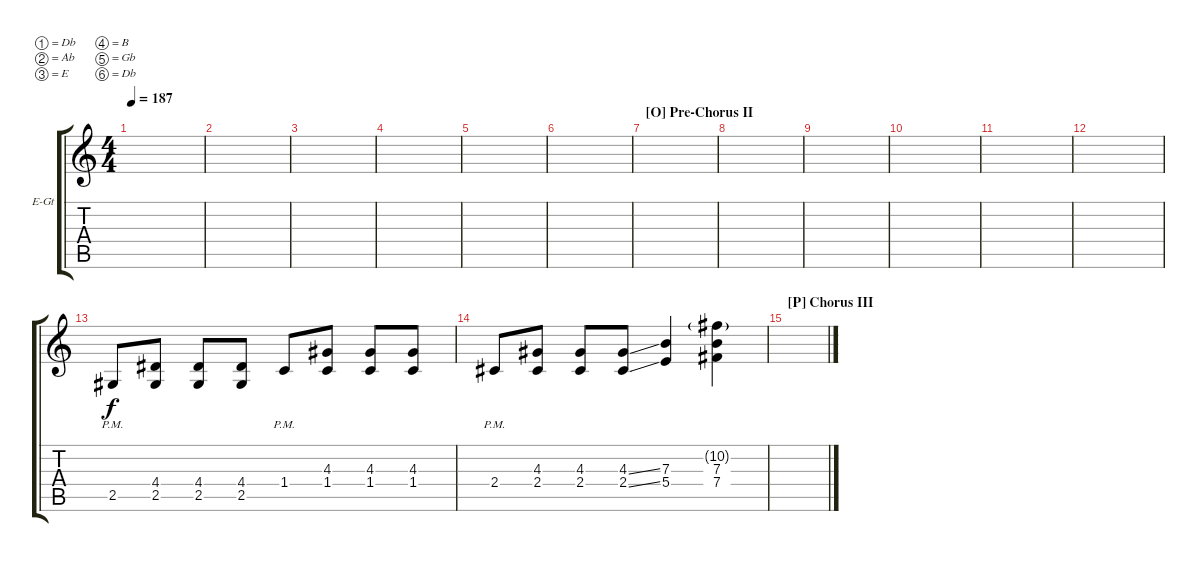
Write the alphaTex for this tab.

\defaultSystemsLayout 4
\bracketExtendMode groupsimilarinstruments
\firstSystemTrackNameOrientation horizontal
\otherSystemsTrackNameOrientation horizontal
\track ("Left Guitar II / Extras" "E-Gt") {instrument distortionguitar}
\staff {score tabs}
\tuning (Db4 Ab3 E3 B2 Gb2 Db2)
\ts (4 4)
\tempo 187
\clef g2
\scale
0.333333
\ks c
|
\scale
0.333333 |
\scale
0.333333 |
\scale
0.333333 |
\scale
0.333333 |
\scale
0.333333 |
\section ("O" "Pre-Chorus II")
\scale
0.333333 |
\scale
0.333333 |
\scale
0.333333 |
\scale
0.333333 |
\scale
0.333333 |
\scale
0.333333 |
\scale
0.333333 2.5{pm}.8{dy f} (2.5 4.4).8 (2.5 4.4).8 (2.5 4.4).8 1.4{pm}.8 (1.4 4.3).8 (1.4 4.3).8 (1.4 4.3).8 |
\scale
0.333333 2.4{pm}.8 (2.4 4.3).8 (2.4 4.3).8 (2.4{ss} 4.3{ss}).8 (5.4 7.3).4 (7.4 7.3 10.2{g}).4 |
\section ("P" "Chorus III")
\scale
0.333333 |
\scale
0.333333
